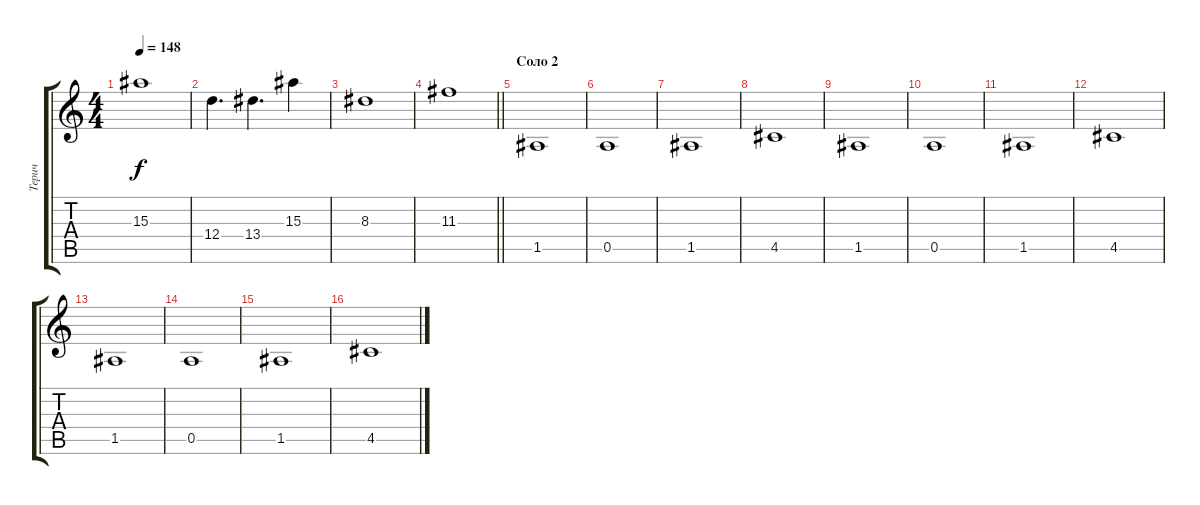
\track ("Терич" "Терич") {instrument distortionguitar}
\staff {score tabs}
\tuning (E4 B3 G3 D3 A2 E2) {hide}
\ts (4 4)
\tempo 148
\clef g2
\ks c
15.3.1{dy f} |
12.4.4{d} 13.4.4{d} 15.3.4 |
8.3.1 |
\barLineRight lightlight
11.3.1 |
\section ("" "Соло 2")
1.5.1{volume 13 instrument distortionguitar} |
0.5.1 |
1.5.1 |
4.5.1 |
1.5.1{volume 13 instrument distortionguitar} |
0.5.1 |
1.5.1 |
4.5.1 |
1.5.1{volume 13 instrument distortionguitar} |
0.5.1 |
1.5.1 |
4.5.1
